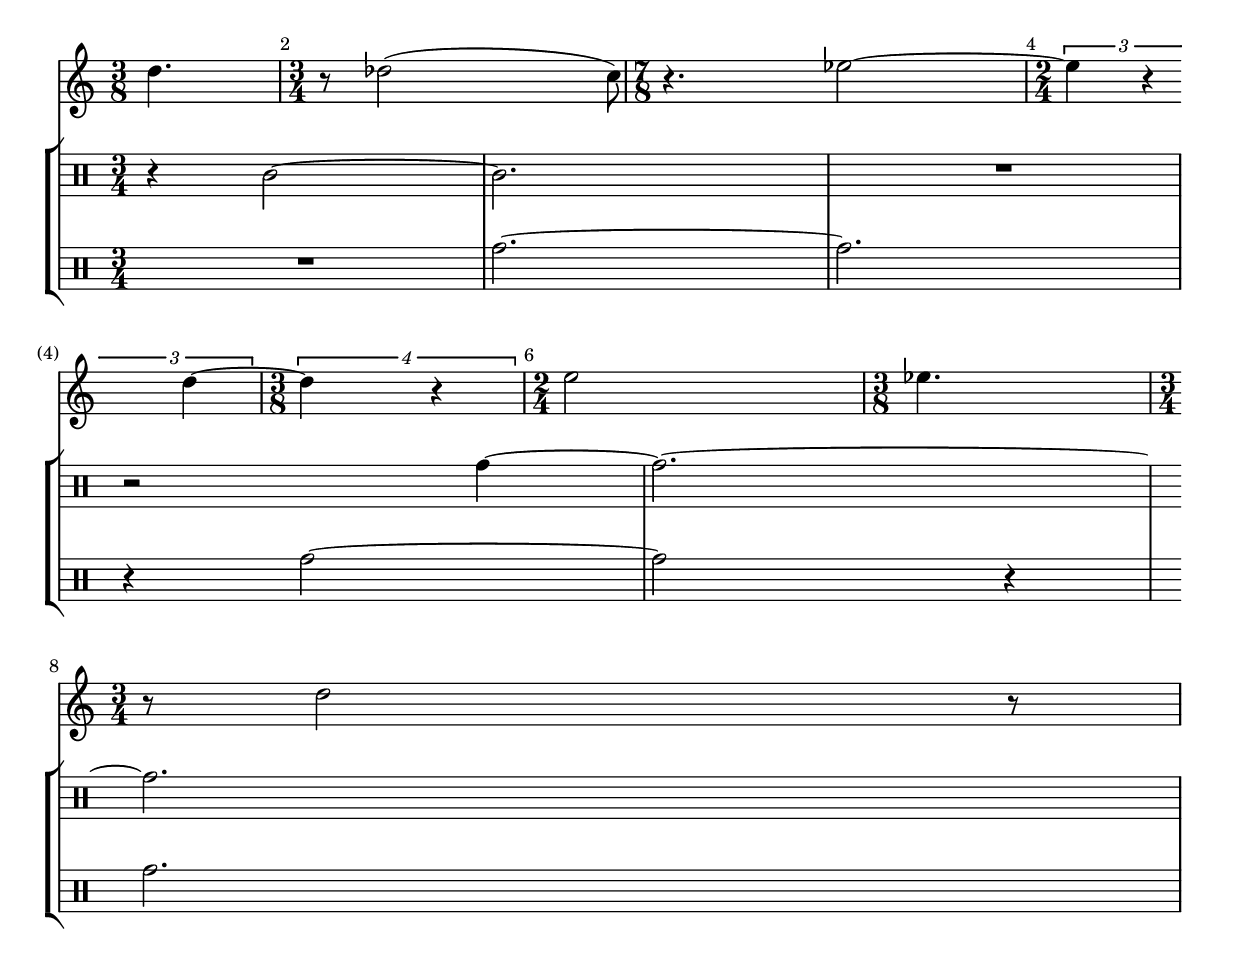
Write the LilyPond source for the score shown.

%% Do not edit this file; it is automatically
%% generated from LSR http://lsr.dsi.unimi.it
%% This file is in the public domain.
\version "2.13.10"

\header {
  lsrtags = "rhythms, percussion"

  texidoc = "
In the following snippet, two parts have a completely different time
signature, yet remain synchronized. The bar lines can no longer be
printed at the @code{Score} level; to allow independent bar lines in
each part, the @code{Default_barline_engraver} and
@code{Timing_translator} are moved from the @code{Score} context to the
@code{Staff} context.

If bar numbers are required, the @code{Bar_number_engraver} should also
be moved, since it relies on properties set by the
@code{Timing_translator}; a @code{\\with} block can be used to add bar
numbers to the relevant staff.



"
  doctitle = "Printing music with different time signatures"
} % begin verbatim

\paper {
  indent = #0
  ragged-right = ##t
}

global = { \time 3/4 { s2.*3 } \bar "" \break { s2.*3 } }

\layout {
  \context {
    \Score
    \remove "Timing_translator"
    \remove "Time_signature_engraver"
    \remove "Default_bar_line_engraver"
    \remove "Bar_number_engraver"
    \override SpacingSpanner #'uniform-stretching = ##t
    \override SpacingSpanner #'strict-note-spacing = ##t
    proportionalNotationDuration = #(ly:make-moment 1 64)
  }
  \context {
    \Staff
    \consists "Timing_translator"
    \consists "Default_bar_line_engraver"
    \consists "Time_signature_engraver"
  }
  \context {
    \Voice
    \remove "Forbid_line_break_engraver"
    tupletFullLength = ##t
  }
}

Bassklarinette = \new Staff \with {
  \consists "Bar_number_engraver"
  barNumberVisibility = #(every-nth-bar-number-visible 2)
  \override BarNumber #'break-visibility = #end-of-line-invisible
} <<
  \global {
    \bar "|"
    \clef treble
    \time 3/8
    d''4.

    \bar "|"
    \time 3/4
    r8 des''2( c''8)

    \bar "|"
    \time 7/8
    r4. ees''2 ~

    \bar "|"
    \time 2/4
    \tupletUp
    \times 2/3 { ees''4 r4 d''4 ~ }

    \bar "|"
    \time 3/8
    \tupletUp
    \times 3/4 { d''4 r4 }

    \bar "|"
    \time 2/4
    e''2

    \bar "|"
    \time 3/8
    es''4.

    \bar "|"
    \time 3/4
    r8 d''2 r8
    \bar "|"
  }
>>

Perkussion = \new StaffGroup <<
  \new Staff <<
    \global {
      \bar "|"
      \clef percussion
      \time 3/4
      r4 c'2 ~

      \bar "|"
      c'2.

      \bar "|"
      R2.

      \bar "|"
      r2 g'4 ~

      \bar "|"
      g'2. ~

      \bar "|"
      g'2.
    }
  >>
  \new Staff <<
    \global {
      \bar "|"
      \clef percussion
      \time 3/4
      R2.

      \bar "|"
      g'2. ~

      \bar "|"
      g'2.

      \bar "|"
      r4 g'2 ~

      \bar "|"
      g'2 r4

      \bar "|"
      g'2.
    }
  >>
>>

\score {
  <<
    \Bassklarinette
    \Perkussion
  >>
}

